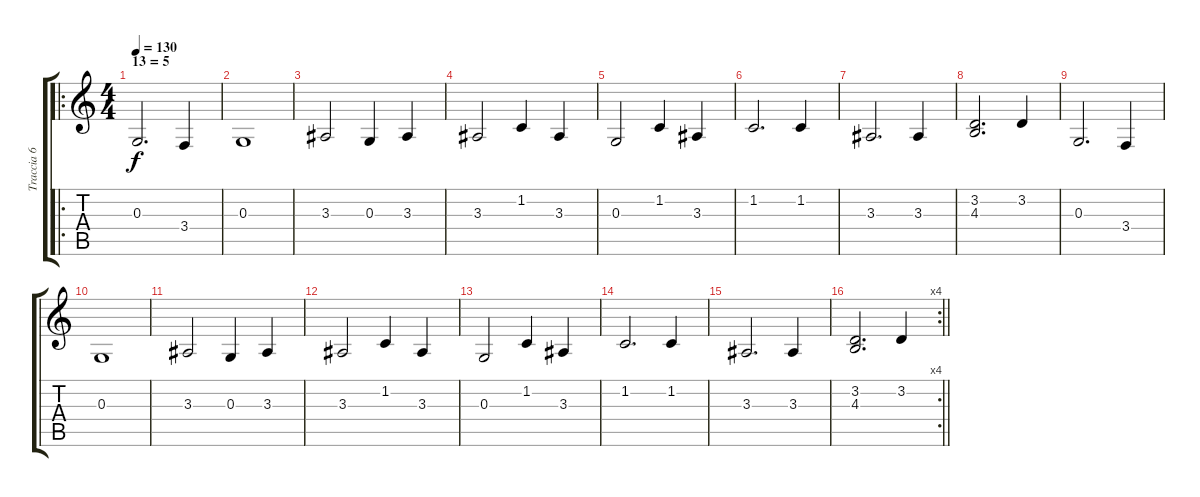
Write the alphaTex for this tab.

\track ("Traccia 6" "Traccia 6") {instrument acousticgrandpiano}
\staff {score tabs}
\tuning (E4 B3 G3 D3 A2 E2) {hide}
\ro
\ts (4 4)
\section ("" "13 = 5")
\tempo 130
\clef g2
\ks c
0.3.2{d dy f} 3.4.4 |
0.3.1 |
3.3.2 0.3.4 3.3.4 |
3.3.2 1.2.4 3.3.4 |
0.3.2 1.2.4 3.3.4 |
1.2.2{d} 1.2.4 |
3.3.2{d} 3.3.4 |
(3.2 4.3).2{d} 3.2.4 |
0.3.2{d} 3.4.4 |
0.3.1 |
3.3.2 0.3.4 3.3.4 |
3.3.2 1.2.4 3.3.4 |
0.3.2 1.2.4 3.3.4 |
1.2.2{d} 1.2.4 |
3.3.2{d} 3.3.4 |
\rc 4
\barLineRight lightlight
(3.2 4.3).2{d} 3.2.4
